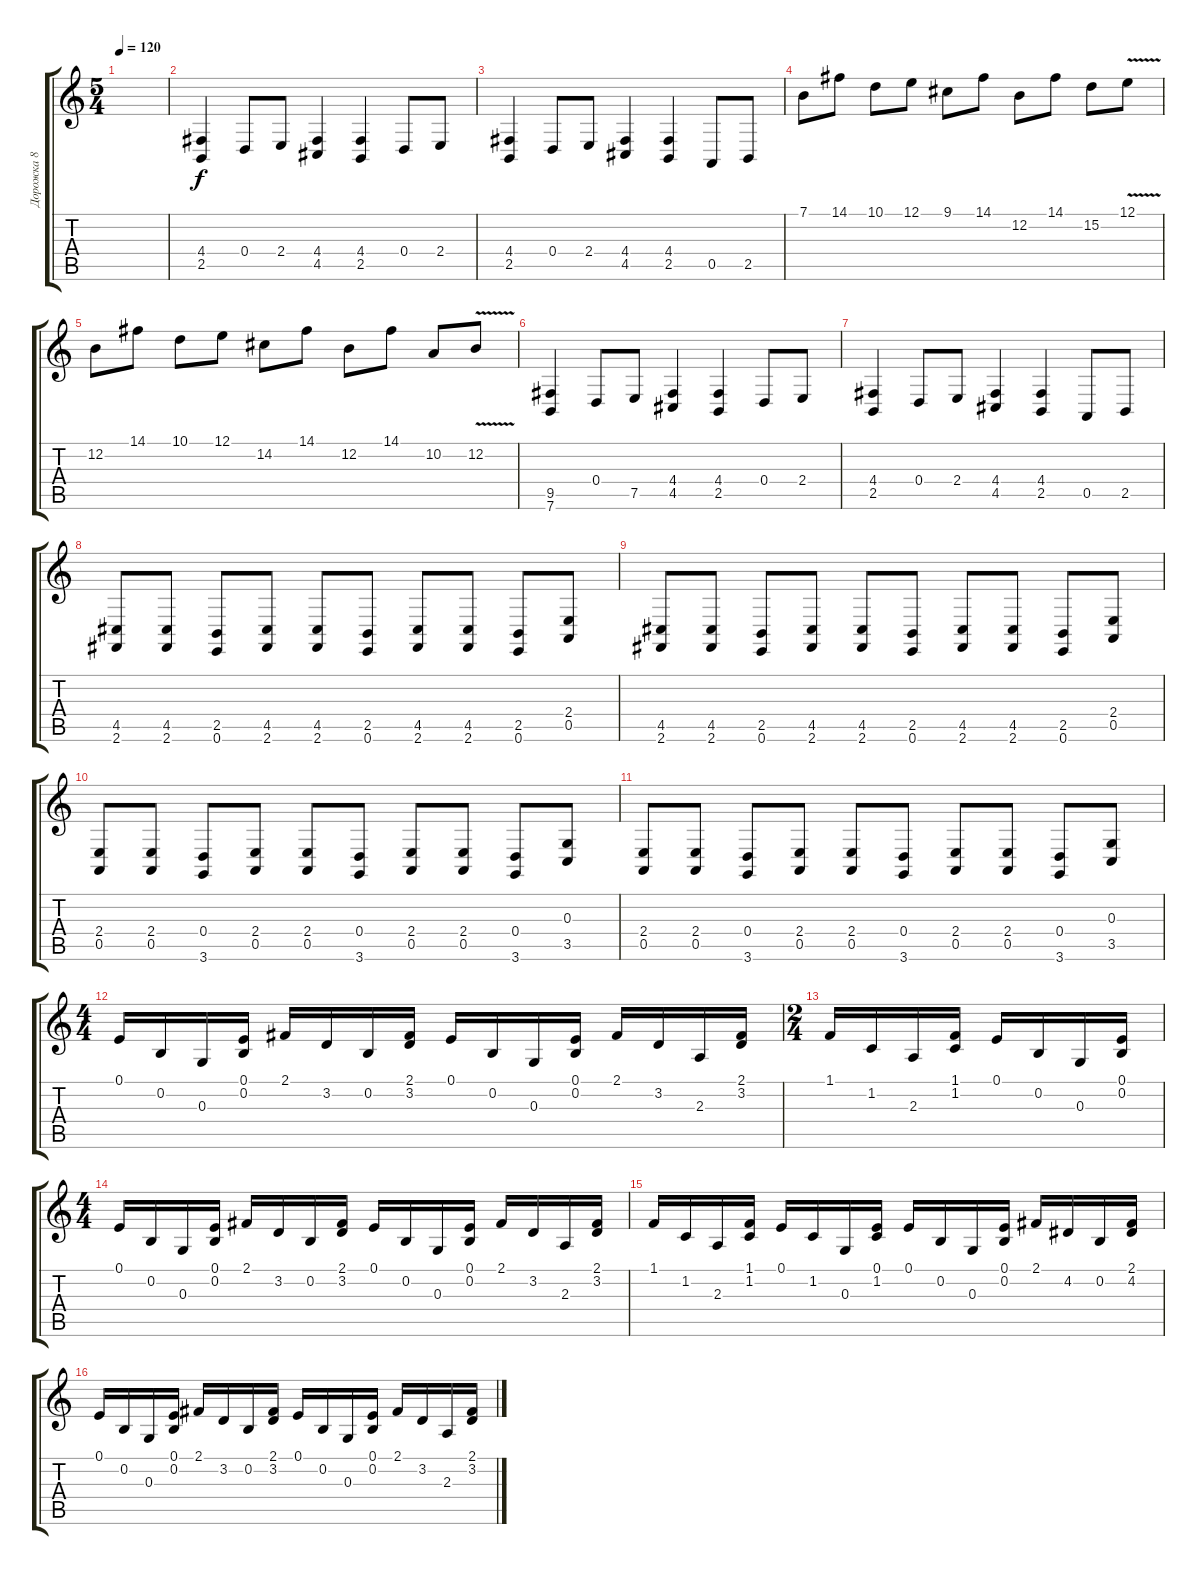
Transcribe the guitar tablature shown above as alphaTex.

\track ("Дорожка 8" "Дорожка 8") {instrument churchorgan}
\staff {score tabs}
\tuning (E4 B3 G3 D3 A2 E2) {hide}
\ts (5 4)
\tempo 120
\clef g2
\ks c
|
(4.4 2.5).4 0.4.8 2.4.8 (4.4 4.5).4 (4.4 2.5).4 0.4.8 2.4.8 |
(4.4 2.5).4 0.4.8 2.4.8 (4.4 4.5).4 (4.4 2.5).4 0.5.8 2.5.8 |
7.1.8 14.1.8 10.1.8 12.1.8 9.1.8 14.1.8 12.2.8 14.1.8 15.2.8 12.1{v}.8 |
12.2.8 14.1.8 10.1.8 12.1.8 14.2.8 14.1.8 12.2.8 14.1.8 10.2.8 12.2{v}.8 |
(9.5 7.6).4 0.4.8 7.5.8 (4.4 4.5).4 (4.4 2.5).4 0.4.8 2.4.8 |
(4.4 2.5).4 0.4.8 2.4.8 (4.4 4.5).4 (4.4 2.5).4 0.5.8 2.5.8 |
(4.5 2.6).8 (4.5 2.6).8 (2.5 0.6).8 (4.5 2.6).8 (4.5 2.6).8 (2.5 0.6).8 (4.5 2.6).8 (4.5 2.6).8 (2.5 0.6).8 (2.4 0.5).8 |
(4.5 2.6).8 (4.5 2.6).8 (2.5 0.6).8 (4.5 2.6).8 (4.5 2.6).8 (2.5 0.6).8 (4.5 2.6).8 (4.5 2.6).8 (2.5 0.6).8 (2.4 0.5).8 |
(2.4 0.5).8 (2.4 0.5).8 (0.4 3.6).8 (2.4 0.5).8 (2.4 0.5).8 (0.4 3.6).8 (2.4 0.5).8 (2.4 0.5).8 (0.4 3.6).8 (0.3 3.5).8 |
(2.4 0.5).8 (2.4 0.5).8 (0.4 3.6).8 (2.4 0.5).8 (2.4 0.5).8 (0.4 3.6).8 (2.4 0.5).8 (2.4 0.5).8 (0.4 3.6).8 (0.3 3.5).8 |
\ts (4 4)
0.1.16 0.2.16 0.3.16 (0.1 0.2).16 2.1.16 3.2.16 0.2.16 (2.1 3.2).16 0.1.16 0.2.16 0.3.16 (0.1 0.2).16 2.1.16 3.2.16 2.3.16 (2.1 3.2).16 |
\ts (2 4)
1.1.16 1.2.16 2.3.16 (1.1 1.2).16 0.1.16 0.2.16 0.3.16 (0.1 0.2).16 |
\ts (4 4)
0.1.16 0.2.16 0.3.16 (0.1 0.2).16 2.1.16 3.2.16 0.2.16 (2.1 3.2).16 0.1.16 0.2.16 0.3.16 (0.1 0.2).16 2.1.16 3.2.16 2.3.16 (2.1 3.2).16 |
1.1.16 1.2.16 2.3.16 (1.1 1.2).16 0.1.16 1.2.16 0.3.16 (0.1 1.2).16 0.1.16 0.2.16 0.3.16 (0.1 0.2).16 2.1.16 4.2.16 0.2.16 (2.1 4.2).16 |
0.1.16 0.2.16 0.3.16 (0.1 0.2).16 2.1.16 3.2.16 0.2.16 (2.1 3.2).16 0.1.16 0.2.16 0.3.16 (0.1 0.2).16 2.1.16 3.2.16 2.3.16 (2.1 3.2).16
